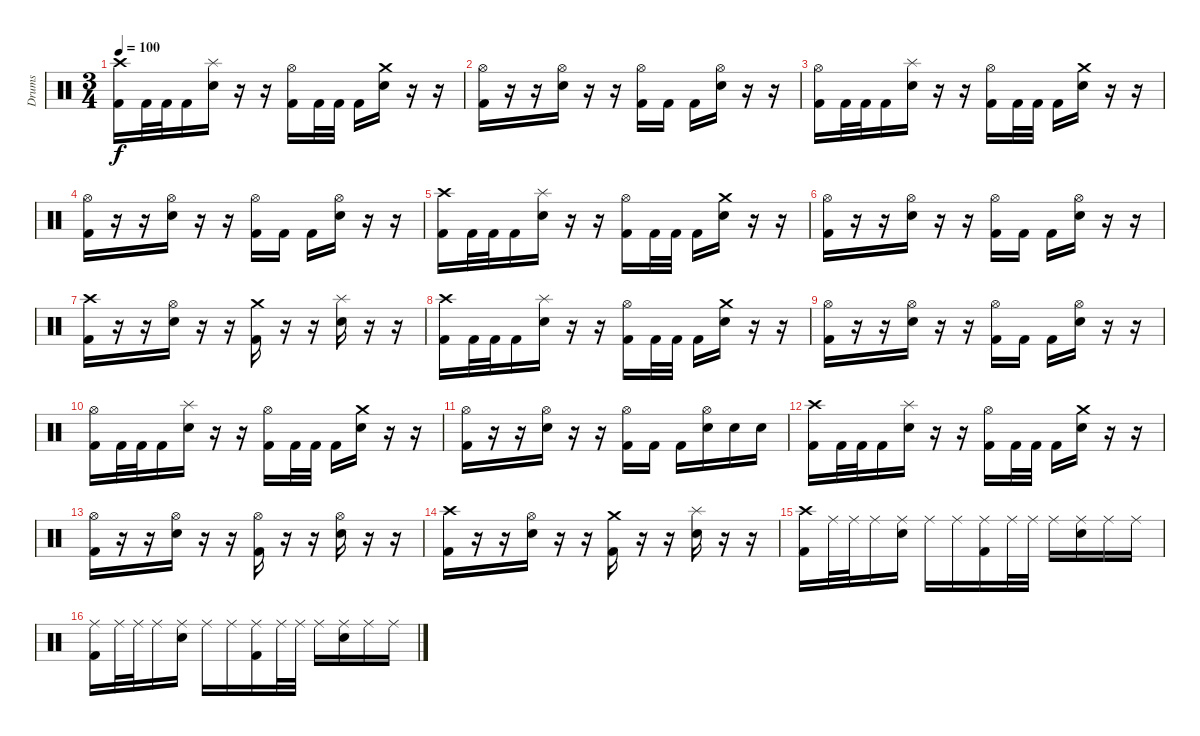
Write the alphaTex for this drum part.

\track ("Drums" "Drums") {instrument percussion}
\staff {score}
\articulation defaults
\ts (3 4)
\tempo 100
\clef neutral
\ks c
("Crash high (hit)" "Kick (hit) 2").16{dy f} "Kick (hit) 2".32 "Kick (hit) 2".32 "Kick (hit) 2".16 ("Splash (hit)" "Snare (hit) 2").16 r.16 r.16 ("Hi-Hat (open)" "Kick (hit) 2").16 "Kick (hit) 2".32 "Kick (hit) 2".32 "Kick (hit) 2".16 ("Crash medium (hit)" "Snare (hit) 2").16 r.16 r.16 |
("Hi-Hat (open)" "Kick (hit) 2").16 r.16 r.16 ("Hi-Hat (open)" "Snare (hit) 2").16 r.16 r.16 ("Hi-Hat (open)" "Kick (hit) 2").16 "Kick (hit) 2".16 "Kick (hit) 2".16 ("Hi-Hat (open)" "Snare (hit) 2").16 r.16 r.16 |
("Hi-Hat (open)" "Kick (hit) 2").16 "Kick (hit) 2".32 "Kick (hit) 2".32 "Kick (hit) 2".16 ("Splash (hit)" "Snare (hit) 2").16 r.16 r.16 ("Hi-Hat (open)" "Kick (hit) 2").16 "Kick (hit) 2".32 "Kick (hit) 2".32 "Kick (hit) 2".16 ("Crash medium (hit)" "Snare (hit) 2").16 r.16 r.16 |
("Hi-Hat (open)" "Kick (hit) 2").16 r.16 r.16 ("Hi-Hat (open)" "Snare (hit) 2").16 r.16 r.16 ("Hi-Hat (open)" "Kick (hit) 2").16 "Kick (hit) 2".16 "Kick (hit) 2".16 ("Hi-Hat (open)" "Snare (hit) 2").16 r.16 r.16 |
("Crash high (hit)" "Kick (hit) 2").16 "Kick (hit) 2".32 "Kick (hit) 2".32 "Kick (hit) 2".16 ("Splash (hit)" "Snare (hit) 2").16 r.16 r.16 ("Hi-Hat (open)" "Kick (hit) 2").16 "Kick (hit) 2".32 "Kick (hit) 2".32 "Kick (hit) 2".16 ("Crash medium (hit)" "Snare (hit) 2").16 r.16 r.16 |
("Hi-Hat (open)" "Kick (hit) 2").16 r.16 r.16 ("Hi-Hat (open)" "Snare (hit) 2").16 r.16 r.16 ("Hi-Hat (open)" "Kick (hit) 2").16 "Kick (hit) 2".16 "Kick (hit) 2".16 ("Hi-Hat (open)" "Snare (hit) 2").16 r.16 r.16 |
("Crash high (hit)" "Kick (hit) 2").16 r.16 r.16 ("Hi-Hat (open)" "Snare (hit) 2").16 r.16 r.16 ("Crash medium (hit)" "Kick (hit) 2").16 r.16 r.16 ("Splash (hit)" "Snare (hit) 2").16 r.16 r.16 |
("Crash high (hit)" "Kick (hit) 2").16 "Kick (hit) 2".32 "Kick (hit) 2".32 "Kick (hit) 2".16 ("Splash (hit)" "Snare (hit) 2").16 r.16 r.16 ("Hi-Hat (open)" "Kick (hit) 2").16 "Kick (hit) 2".32 "Kick (hit) 2".32 "Kick (hit) 2".16 ("Crash medium (hit)" "Snare (hit) 2").16 r.16 r.16 |
("Hi-Hat (open)" "Kick (hit) 2").16 r.16 r.16 ("Hi-Hat (open)" "Snare (hit) 2").16 r.16 r.16 ("Hi-Hat (open)" "Kick (hit) 2").16 "Kick (hit) 2".16 "Kick (hit) 2".16 ("Hi-Hat (open)" "Snare (hit) 2").16 r.16 r.16 |
("Hi-Hat (open)" "Kick (hit) 2").16 "Kick (hit) 2".32 "Kick (hit) 2".32 "Kick (hit) 2".16 ("Splash (hit)" "Snare (hit) 2").16 r.16 r.16 ("Hi-Hat (open)" "Kick (hit) 2").16 "Kick (hit) 2".32 "Kick (hit) 2".32 "Kick (hit) 2".16 ("Crash medium (hit)" "Snare (hit) 2").16 r.16 r.16 |
("Hi-Hat (open)" "Kick (hit) 2").16 r.16 r.16 ("Hi-Hat (open)" "Snare (hit) 2").16 r.16 r.16 ("Hi-Hat (open)" "Kick (hit) 2").16 "Kick (hit) 2".16 "Kick (hit) 2".16 ("Hi-Hat (open)" "Snare (hit) 2").16 "Snare (hit) 2".16 "Snare (hit) 2".16 |
("Crash high (hit)" "Kick (hit) 2").16 "Kick (hit) 2".32 "Kick (hit) 2".32 "Kick (hit) 2".16 ("Splash (hit)" "Snare (hit) 2").16 r.16 r.16 ("Hi-Hat (open)" "Kick (hit) 2").16 "Kick (hit) 2".32 "Kick (hit) 2".32 "Kick (hit) 2".16 ("Crash medium (hit)" "Snare (hit) 2").16 r.16 r.16 |
("Hi-Hat (open)" "Kick (hit) 2").16 r.16 r.16 ("Hi-Hat (open)" "Snare (hit) 2").16 r.16 r.16 ("Hi-Hat (open)" "Kick (hit) 2").16 r.16 r.16 ("Hi-Hat (open)" "Snare (hit) 2").16 r.16 r.16 |
("Crash high (hit)" "Kick (hit) 2").16 r.16 r.16 ("Hi-Hat (open)" "Snare (hit) 2").16 r.16 r.16 ("Crash medium (hit)" "Kick (hit) 2").16 r.16 r.16 ("Splash (hit)" "Snare (hit) 2").16 r.16 r.16 |
("Crash high (hit)" "Kick (hit) 2").16 "Ride (middle)".32 "Ride (middle)".32 "Ride (middle)".16 ("Ride (middle)" "Snare (hit) 2").16 "Ride (middle)".16 "Ride (middle)".16 ("Ride (middle)" "Kick (hit) 2").16 "Ride (middle)".32 "Ride (middle)".32 "Ride (middle)".16 ("Ride (middle)" "Snare (hit) 2").16 "Ride (middle)".16 "Ride (middle)".16 |
("Ride (middle)" "Kick (hit) 2").16 "Ride (middle)".32 "Ride (middle)".32 "Ride (middle)".16 ("Ride (middle)" "Snare (hit) 2").16 "Ride (middle)".16 "Ride (middle)".16 ("Ride (middle)" "Kick (hit) 2").16 "Ride (middle)".32 "Ride (middle)".32 "Ride (middle)".16 ("Ride (middle)" "Snare (hit) 2").16 "Ride (middle)".16 "Ride (middle)".16
